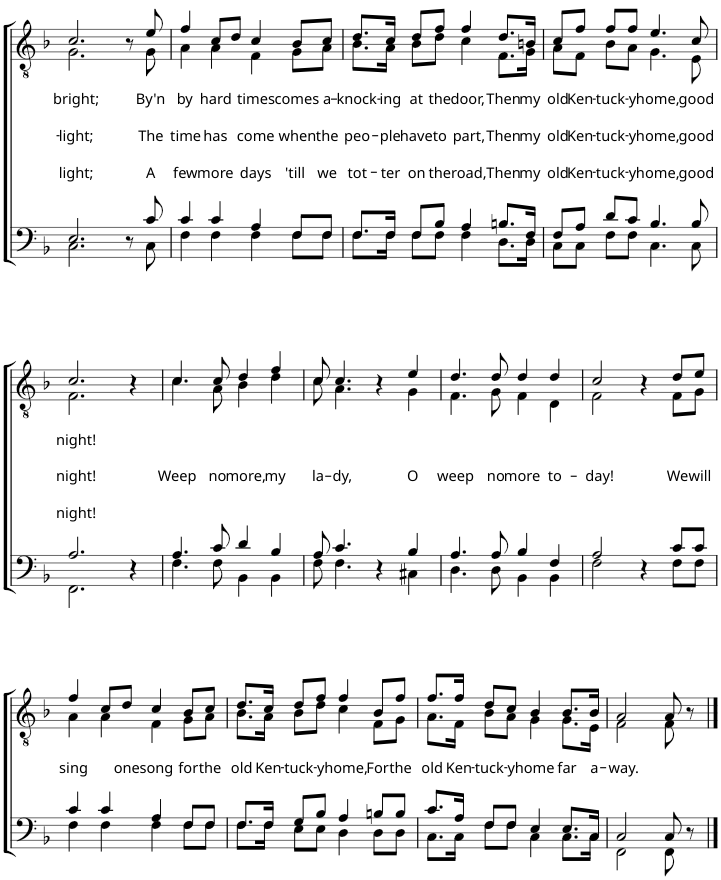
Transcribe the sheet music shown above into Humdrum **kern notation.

**kern	**kern	**text	**text	**text
*part1	*part1	*part1	*part1	*part1
*staff2	*staff1	*staff1	*staff1	*staff1
*I"Piano	*	*	*	*
*I'Pno.	*	*	*	*
!!LO:PB:g=z
*clefF4	*clefGv2	*	*	*
*k[b-]	*k[b-]	*	*	*
*F:	*F:	*	*	*
*M4/4	*M4/4	*	*	*
*met(c)	*met(c)	*	*	*
=13	=13	=13	=13	=13
*^	*	*	*	*
!	!	!	!LO:LY:b	!LO:LY:b	!LO:LY:b
*	*	*^	*	*	*
2.E/	2.C\	2.c/	2.G\	bright;	-light;	light;
8r	8ryy	8r	8ryy	.	.	.
!	!	!	!	!LO:LY:b	!LO:LY:b	!LO:LY:b
8c/	8C\	8e/	8G\	By'n	The	A
=14	=14	=14	=14	=14	=14	=14
!	!	!	!	!LO:LY:b	!LO:LY:b	!LO:LY:b
4c/	4F\	4f/	4A\	by	time	few
!	!	!	!	!LO:LY:b	!LO:LY:b	!LO:LY:b
4c/	4F\	8c/L	4A\	hard	has	more
.	.	8d/J	.	.	.	.
!	!	!	!	!LO:LY:b	!LO:LY:b	!LO:LY:b
4A/	4F\	4c/	4F\	times	come	days
!	!	!	!	!LO:LY:b	!LO:LY:b	!LO:LY:b
8F/L	8F\L	8B-/L	8G\L	comes	when	'till
!	!	!	!	!LO:LY:b	!LO:LY:b	!LO:LY:b
8F/J	8F\J	8c/J	8A\J	a-	the	we
=15	=15	=15	=15	=15	=15	=15
!	!	!	!	!LO:LY:b	!LO:LY:b	!LO:LY:b
8.F/L	8.F\L	8.d/L	8.B-\L	-knock-	peo-	tot-
!	!	!	!	!LO:LY:b	!LO:LY:b	!LO:LY:b
16F/Jk	16F\Jk	16c/Jk	16A\Jk	-ing	-ple	-ter
!	!	!	!	!LO:LY:b	!LO:LY:b	!LO:LY:b
8F/L	8F\L	8d/L	8B-\L	at	have	on
!	!	!	!	!LO:LY:b	!LO:LY:b	!LO:LY:b
8B-/J	8F\J	8f/J	8d\J	the	to	the
!	!	!	!	!LO:LY:b	!LO:LY:b	!LO:LY:b
4A/	4F\	4f/	4c\	door,	part,	road,
!	!	!	!	!LO:LY:b	!LO:LY:b	!LO:LY:b
8.Bn/L	8.D\L	8.d/L	8.F\L	Then	Then	Then
!	!	!	!	!LO:LY:b	!LO:LY:b	!LO:LY:b
16F/Jk	16D\Jk	16Bn/Jk	16G\Jk	my	my	my
=16	=16	=16	=16	=16	=16	=16
!	!	!	!	!LO:LY:b	!LO:LY:b	!LO:LY:b
8F/L	8C\L	8c/L	8A\L	old	old	old
!	!	!	!	!LO:LY:b	!LO:LY:b	!LO:LY:b
8A/J	8C\J	8f/J	8F\J	Ken-	Ken-	Ken-
!	!	!	!	!LO:LY:b	!LO:LY:b	!LO:LY:b
8d/L	8F\L	8f/L	8B-\L	-tuck-	-tuck-	-tuck-
!	!	!	!	!LO:LY:b	!LO:LY:b	!LO:LY:b
8c/J	8F\J	8f/J	8A\J	-y	-y	-y
!	!	!	!	!LO:LY:b	!LO:LY:b	!LO:LY:b
4.B-/	4.C\	4.e/	4.G\	home,	home,	home,
!	!	!	!	!LO:LY:b	!LO:LY:b	!LO:LY:b
8B-/	8C\	8c/	8E\	good	good	good
!!LO:LB:g=z	!!
=17	=17	=17	=17	=17	=17	=17
!	!	!	!	!LO:LY:b	!LO:LY:b	!LO:LY:b
2.A/	2.FF\	2.c/	2.F\	night!	night!	night!
4r	4ryy	4r	4ryy	.	.	.
=18	=18	=18	=18	=18	=18	=18
!	!	!	!	!	!LO:LY:b	!
4.A/	4.F\	4.c/	4.c\	.	Weep	.
!	!	!	!	!	!LO:LY:b	!
8c/	8F\	8c/	8A\	.	no	.
!	!	!	!	!	!LO:LY:b	!
4d/	4BB-\	4d/	4B-\	.	more,	.
!	!	!	!	!	!LO:LY:b	!
4B-/	4BB-\	4f/	4d\	.	my	.
=19	=19	=19	=19	=19	=19	=19
!	!	!	!	!	!LO:LY:b	!
8A/	8F\	8c/	8c\	.	la-	.
!	!	!	!	!	!LO:LY:b	!
4.c/	4.F\	4.c/	4.A\	.	-dy,	.
4r	4ryy	4r	4ryy	.	.	.
!	!	!	!	!	!LO:LY:b	!
4B-/	4C#X\	4e/	4G\	.	O	.
=20	=20	=20	=20	=20	=20	=20
!	!	!	!	!	!LO:LY:b	!
4.A/	4.D\	4.d/	4.F\	.	weep	.
!	!	!	!	!	!LO:LY:b	!
8A/	8D\	8d/	8G\	.	no	.
!	!	!	!	!	!LO:LY:b	!
4B-/	4BB-\	4d/	4F\	.	more	.
!	!	!	!	!	!LO:LY:b	!
4F/	4BB-\	4d/	4D\	.	to-	.
=21	=21	=21	=21	=21	=21	=21
!	!	!	!	!	!LO:LY:b	!
2A/	2F\	2c/	2F\	.	-day!	.
4r	4ryy	4r	4ryy	.	.	.
!	!	!	!	!	!LO:LY:b	!
8c/L	8F\L	8d/L	8F\L	.	We	.
!	!	!	!	!	!LO:LY:b	!
8c/J	8F\J	8e/J	8G\J	.	will	.
!!LO:LB:g=z	!!
=22	=22	=22	=22	=22	=22	=22
!	!	!	!	!LO:LY:b	!	!
4c/	4F\	4f/	4A\	sing	.	.
4c/	4F\	8c/L	4A\	.	.	.
!	!	!	!	!LO:LY:b	!	!
.	.	8d/J	.	one	.	.
!	!	!	!	!LO:LY:b	!	!
4A/	4F\	4c/	4F\	song	.	.
!	!	!	!	!LO:LY:b	!	!
8F/L	8F\L	8B-/L	8G\L	for	.	.
!	!	!	!	!LO:LY:b	!	!
8F/J	8F\J	8c/J	8A\J	the	.	.
=23	=23	=23	=23	=23	=23	=23
!	!	!	!	!LO:LY:b	!	!
8.F/L	8.F\L	8.d/L	8.B-\L	old	.	.
!	!	!	!	!LO:LY:b	!	!
16F/Jk	16F\Jk	16c/Jk	16A\Jk	Ken-	.	.
!	!	!	!	!LO:LY:b	!	!
8G/L	8E\L	8d/L	8B-\L	-tuck-	.	.
!	!	!	!	!LO:LY:b	!	!
8B-/J	8E\J	8f/J	8d\J	-y	.	.
!	!	!	!	!LO:LY:b	!	!
4A/	4D\	4f/	4c\	home,	.	.
!	!	!	!	!LO:LY:b	!	!
8Bn/L	8D\L	8B-/L	8F\L	For	.	.
!	!	!	!	!LO:LY:b	!	!
8B/J	8D\J	8f/J	8G\J	the	.	.
=24	=24	=24	=24	=24	=24	=24
!	!	!	!	!LO:LY:b	!	!
8.c/L	8.C\L	8.f/L	8.A\L	old	.	.
!	!	!	!	!LO:LY:b	!	!
16A/Jk	16C\Jk	16f/Jk	16F\Jk	Ken-	.	.
!	!	!	!	!LO:LY:b	!	!
8F/L	8F\L	8d/L	8B-\L	-tuck-	.	.
!	!	!	!	!LO:LY:b	!	!
8F/J	8F\J	8c/J	8A\J	-y	.	.
!	!	!	!	!LO:LY:b	!	!
4E/	4C\	4B-/	4G\	home	.	.
!	!	!	!	!LO:LY:b	!	!
8.E/L	8.C\L	8.B-/L	8.G\L	far	.	.
!	!	!	!	!LO:LY:b	!	!
16C/Jk	16C\Jk	16B-/Jk	16E\Jk	a-	.	.
=25	=25	=25	=25	=25	=25	=25
!	!	!	!	!LO:LY:b	!	!
2C/	2FF\	2A/	2F\	-way.	.	.
8C/	8FF\	8A/	8F\	.	.	.
8r	8ryy	8r	8ryy	.	.	.
*v	*v	*	*	*	*	*
*	*v	*v	*	*	*
==	==	==	==	==
*-	*-	*-	*-	*-
